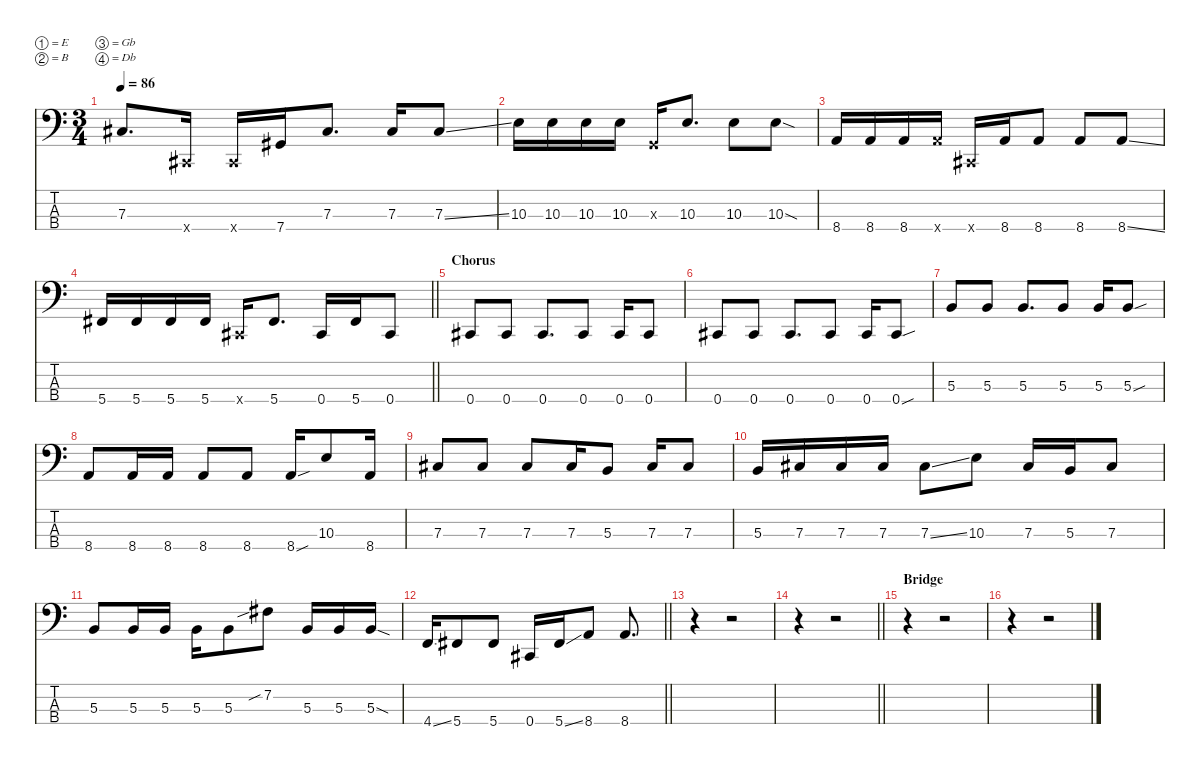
\defaultSystemsLayout 4
\hideDynamics
\bracketExtendMode nobrackets
\singleTrackTrackNamePolicy hidden
\multiTrackTrackNamePolicy hidden
\otherSystemsTrackNameOrientation horizontal
\track ("Bass" "el.bs.") {instrument electricbasspick}
\staff {score tabs}
\tuning (E2 B1 Gb1 Db1)
\ts (3 4)
\tempo 86
\clef f4
\ks c
7.3{acc #}.8{d dy f beam Up} 0.4{x acc #}.16{beam Up} 0.4{x acc #}.16{beam Up} 7.4{acc #}.16{beam Up} 7.3{acc #}.8{d beam Up} 7.3{acc #}.16{beam Up} 7.3{ss acc #}.8{beam Up} |
10.3.16{beam Down} 10.3.16{beam Down} 10.3.16{beam Down} 10.3.16{beam Down} 1.3{x}.16{beam Up} 10.3.8{d beam Up} 10.3.8{beam Down} 10.3{sod}.8{beam Down} |
8.4.16{beam Up} 8.4.16{beam Up} 8.4.16{beam Up} 8.4{x}.16{beam Up} 0.4{x acc #}.16{beam Up} 8.4.16{beam Up} 8.4.8{beam Up} 8.4.8{beam Up} 8.4{ss}.8{beam Up} |
\barLineRight lightlight
5.4{acc #}.16{beam Up} 5.4{acc #}.16{beam Up} 5.4{acc #}.16{beam Up} 5.4{acc #}.16{beam Up} 0.4{x acc #}.16{beam Up} 5.4{acc #}.8{d beam Up} 0.4{acc #}.16{beam Up} 5.4{acc #}.16{beam Up} 0.4{acc #}.8{beam Up} |
\section ("" "Chorus")
0.4{acc #}.8{beam Up} 0.4{acc #}.8{beam Up} 0.4{acc #}.8{d beam Up} 0.4{acc #}.8{beam Up} 0.4{acc #}.16{beam Up} 0.4{acc #}.8{beam Up} |
0.4{acc #}.8{beam Up} 0.4{acc #}.8{beam Up} 0.4{acc #}.8{d beam Up} 0.4{acc #}.8{beam Up} 0.4{acc #}.16{beam Up} 0.4{sou acc #}.8{beam Up} |
5.3.8{beam Up} 5.3.8{beam Up} 5.3.8{d beam Up} 5.3.8{beam Up} 5.3.16{beam Up} 5.3{sou}.8{beam Up} |
8.4.8{beam Up} 8.4.16{beam Up} 8.4.16{beam Up} 8.4.8{beam Up} 8.4.8{beam Up} 8.4{sou}.16{beam Up} 10.3.8{beam Up} 8.4.16{beam Up} |
7.3{acc #}.8{beam Up} 7.3{acc #}.8{beam Up} 7.3{acc #}.8{beam Up} 7.3{acc #}.16{beam Up} 5.3.8{beam Up} 7.3{acc #}.16{beam Up} 7.3{acc #}.8{beam Up} |
5.3.16{beam Up} 7.3{acc #}.16{beam Up} 7.3{acc #}.16{beam Up} 7.3{acc #}.16{beam Up} 7.3{ss acc #}.8{beam Down} 10.3.8{beam Down} 7.3{acc #}.16{beam Up} 5.3.16{beam Up} 7.3{acc #}.8{beam Up} |
5.3.8{beam Up} 5.3.16{beam Up} 5.3.16{beam Up} 5.3.16{beam Down} 5.3.8{beam Down} 7.2{sib acc #}.8{beam Down} 5.3.16{beam Up} 5.3.16{beam Up} 5.3{sod}.16{beam Up} |
\barLineRight lightlight
4.4{ss}.16{beam Up} 5.4{acc #}.8{beam Up} 5.4{acc #}.8{beam Up} 0.4{acc #}.16{beam Up} 5.4{ss acc #}.16{beam Up} 8.4.8{beam Up} 8.4.8{d beam Up} |
r.4{beam Down} r.2{beam Down} |
\barLineRight lightlight
r.4{beam Down} r.2{beam Down} |
\section ("" "Bridge")
r.4{beam Down} r.2{beam Down} |
r.4{beam Down} r.2{beam Down}
